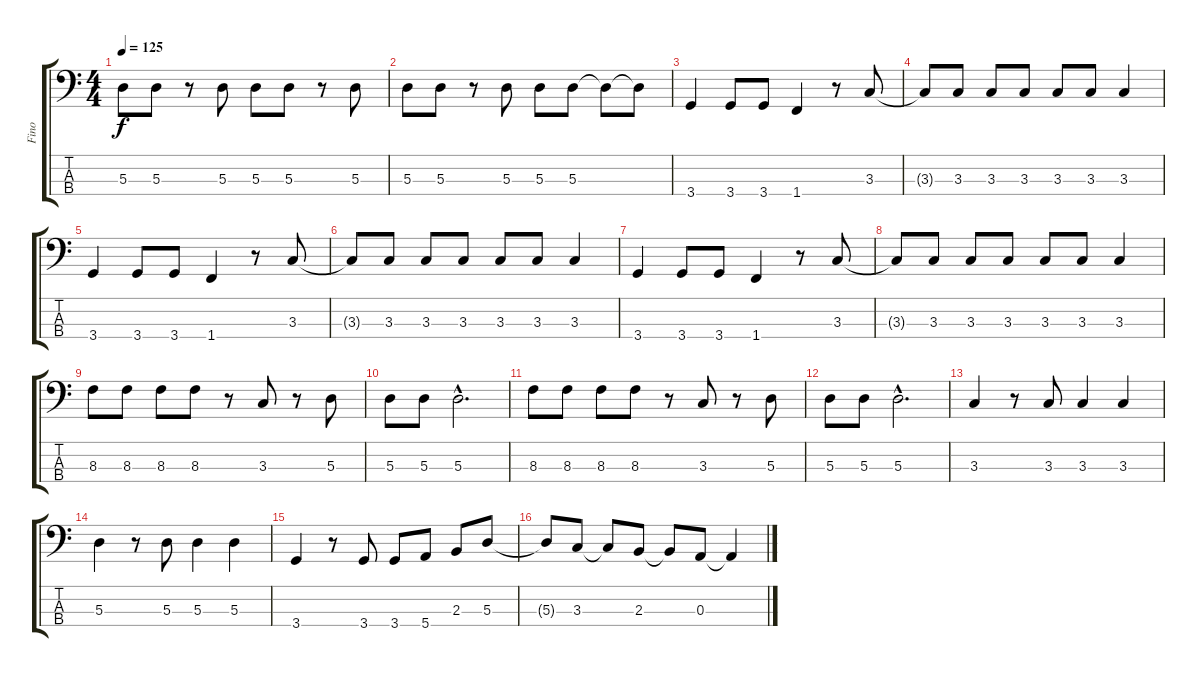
\track ("Fino" "Fino") {instrument fretlessbass}
\staff {score tabs}
\tuning (G2 D2 A1 E1) {hide}
\ts (4 4)
\tempo 125
\clef f4
\ks c
5.3.8{dy f} 5.3.8 r.8 5.3.8 5.3.8 5.3.8 r.8 5.3.8 |
5.3.8 5.3.8 r.8 5.3.8 5.3.8 5.3.8 5.3{t}.8 5.3{t}.8 |
3.4.4 3.4.8 3.4.8 1.4.4 r.8 3.3.8 |
3.3{t}.8 3.3.8 3.3.8 3.3.8 3.3.8 3.3.8 3.3.4 |
3.4.4 3.4.8 3.4.8 1.4.4 r.8 3.3.8 |
3.3{t}.8 3.3.8 3.3.8 3.3.8 3.3.8 3.3.8 3.3.4 |
3.4.4 3.4.8 3.4.8 1.4.4 r.8 3.3.8 |
3.3{t}.8 3.3.8 3.3.8 3.3.8 3.3.8 3.3.8 3.3.4 |
8.3.8 8.3.8 8.3.8 8.3.8 r.8 3.3.8 r.8 5.3.8 |
5.3.8 5.3.8 5.3{hac}.2{d} |
8.3.8 8.3.8 8.3.8 8.3.8 r.8 3.3.8 r.8 5.3.8 |
5.3.8 5.3.8 5.3{hac}.2{d} |
3.3.4 r.8 3.3.8 3.3.4 3.3.4 |
5.3.4 r.8 5.3.8 5.3.4 5.3.4 |
3.4.4 r.8 3.4.8 3.4.8 5.4.8 2.3.8 5.3.8 |
5.3{t}.8 3.3.8 3.3{t}.8 2.3.8 2.3{t}.8 0.3.8 0.3{t}.4
